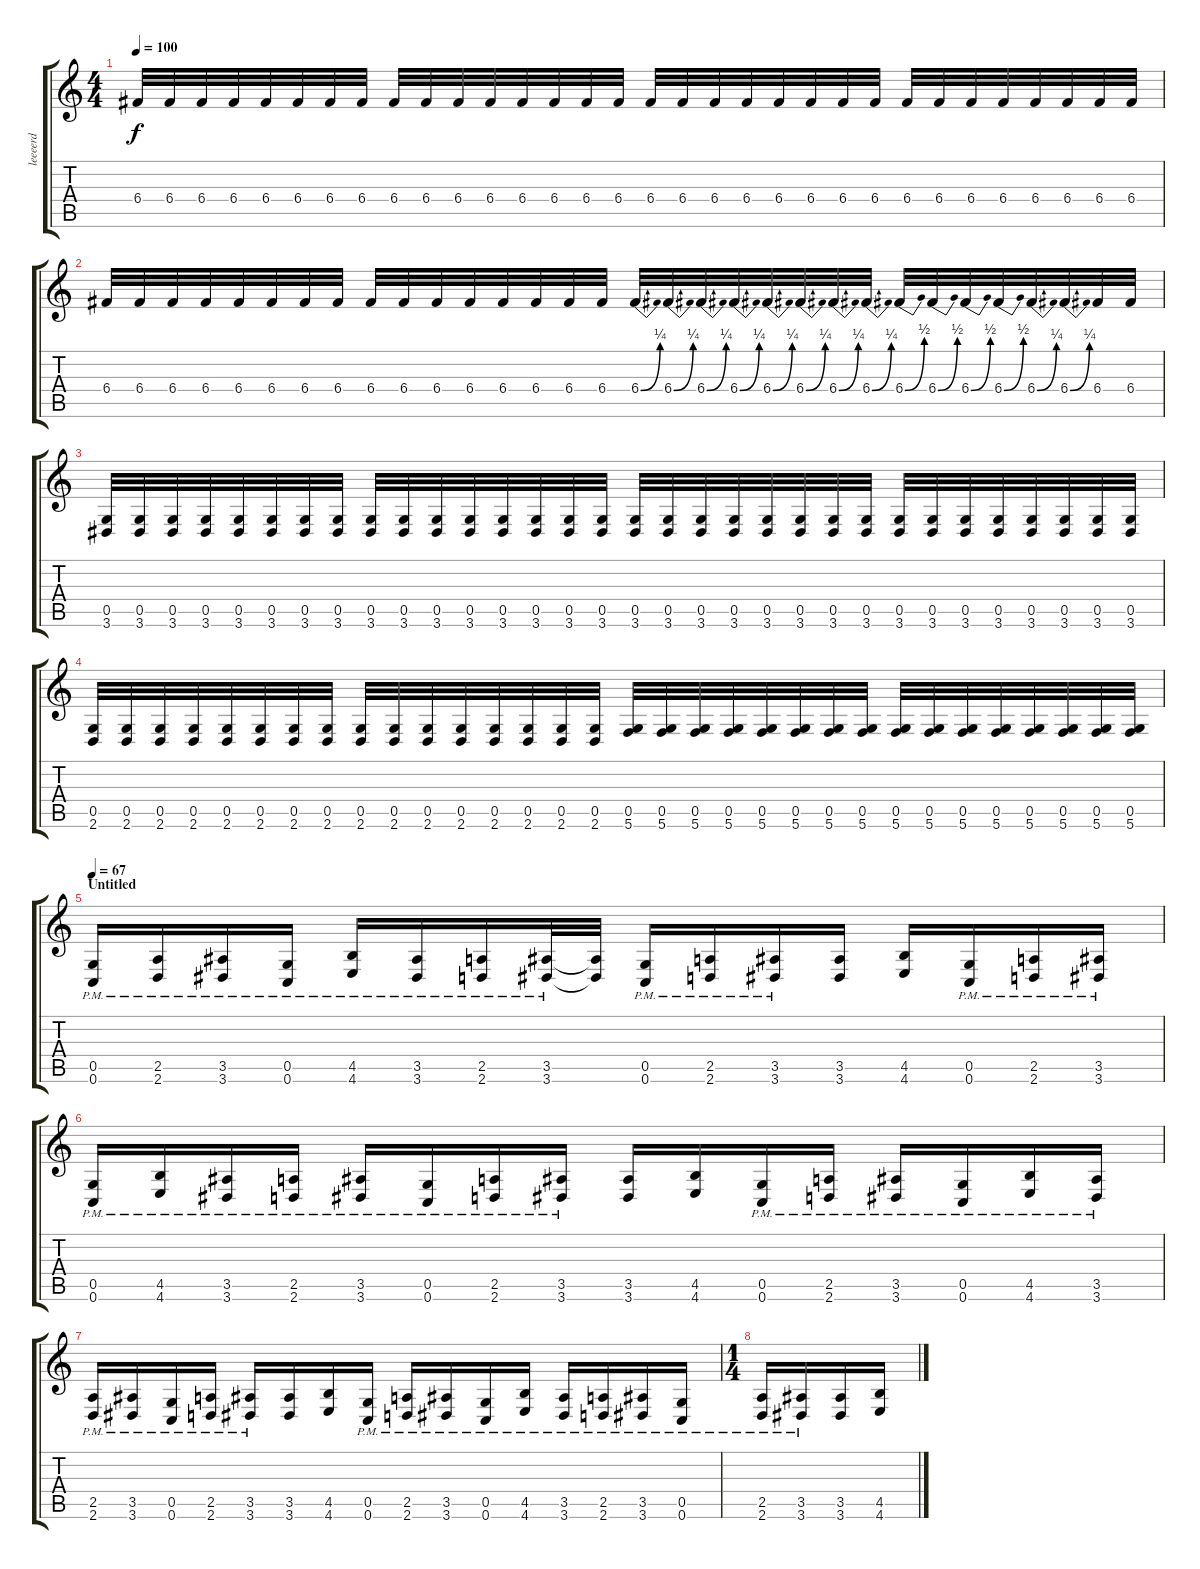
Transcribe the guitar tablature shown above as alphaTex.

\track ("leeeerd" "leeeerd") {instrument distortionguitar}
\staff {score tabs}
\tuning (D4 A3 F3 C3 G2 C2) {hide}
\ts (4 4)
\tempo 100
\clef g2
\ks c
6.4.32{dy f} 6.4.32 6.4.32 6.4.32 6.4.32 6.4.32 6.4.32 6.4.32 6.4.32 6.4.32 6.4.32 6.4.32 6.4.32 6.4.32 6.4.32 6.4.32 6.4.32 6.4.32 6.4.32 6.4.32 6.4.32 6.4.32 6.4.32 6.4.32 6.4.32 6.4.32 6.4.32 6.4.32 6.4.32 6.4.32 6.4.32 6.4.32 |
6.4.32 6.4.32 6.4.32 6.4.32 6.4.32 6.4.32 6.4.32 6.4.32 6.4.32 6.4.32 6.4.32 6.4.32 6.4.32 6.4.32 6.4.32 6.4.32 6.4{be (bend 0 0 60 1)}.32 6.4{be (bend 0 0 60 1)}.32 6.4{be (bend 0 0 60 1)}.32 6.4{be (bend 0 0 60 1)}.32 6.4{be (bend 0 0 60 1)}.32 6.4{be (bend 0 0 60 1)}.32 6.4{be (bend 0 0 60 1)}.32 6.4{be (bend 0 0 60 1)}.32 6.4{be (bend 0 0 60 2)}.32 6.4{be (bend 0 0 60 2)}.32 6.4{be (bend 0 0 60 2)}.32 6.4{be (bend 0 0 60 2)}.32 6.4{be (bend 0 0 60 1)}.32 6.4{be (bend 0 0 60 1)}.32 6.4.32 6.4.32 |
(0.5 3.6).32 (0.5 3.6).32 (0.5 3.6).32 (0.5 3.6).32 (0.5 3.6).32 (0.5 3.6).32 (0.5 3.6).32 (0.5 3.6).32 (0.5 3.6).32 (0.5 3.6).32 (0.5 3.6).32 (0.5 3.6).32 (0.5 3.6).32 (0.5 3.6).32 (0.5 3.6).32 (0.5 3.6).32 (0.5 3.6).32 (0.5 3.6).32 (0.5 3.6).32 (0.5 3.6).32 (0.5 3.6).32 (0.5 3.6).32 (0.5 3.6).32 (0.5 3.6).32 (0.5 3.6).32 (0.5 3.6).32 (0.5 3.6).32 (0.5 3.6).32 (0.5 3.6).32 (0.5 3.6).32 (0.5 3.6).32 (0.5 3.6).32 |
(0.5 2.6).32 (0.5 2.6).32 (0.5 2.6).32 (0.5 2.6).32 (0.5 2.6).32 (0.5 2.6).32 (0.5 2.6).32 (0.5 2.6).32 (0.5 2.6).32 (0.5 2.6).32 (0.5 2.6).32 (0.5 2.6).32 (0.5 2.6).32 (0.5 2.6).32 (0.5 2.6).32 (0.5 2.6).32 (0.5 5.6).32 (0.5 5.6).32 (0.5 5.6).32 (0.5 5.6).32 (0.5 5.6).32 (0.5 5.6).32 (0.5 5.6).32 (0.5 5.6).32 (0.5 5.6).32 (0.5 5.6).32 (0.5 5.6).32 (0.5 5.6).32 (0.5 5.6).32 (0.5 5.6).32 (0.5 5.6).32 (0.5 5.6).32 |
\section ("" "Untitled")
\tempo 67
(0.5{pm} 0.6{pm}).16 (2.5{pm} 2.6{pm}).16 (3.5{pm} 3.6{pm}).16 (0.5{pm} 0.6{pm}).16 (4.5{pm} 4.6{pm}).16 (3.5{pm} 3.6{pm}).16 (2.5{pm} 2.6{pm}).16 (3.5{pm} 3.6{pm}).32 (3.5{t} 3.6{t}).32 (0.5{pm} 0.6{pm}).16 (2.5{pm} 2.6{pm}).16 (3.5{pm} 3.6{pm}).16 (3.5 3.6).16 (4.5 4.6).16 (0.5{pm} 0.6{pm}).16 (2.5{pm} 2.6{pm}).16 (3.5{pm} 3.6{pm}).16 |
(0.5{pm} 0.6{pm}).16 (4.5{pm} 4.6{pm}).16 (3.5{pm} 3.6{pm}).16 (2.5{pm} 2.6{pm}).16 (3.5{pm} 3.6{pm}).16 (0.5{pm} 0.6{pm}).16 (2.5{pm} 2.6{pm}).16 (3.5{pm} 3.6{pm}).16 (3.5 3.6).16 (4.5 4.6).16 (0.5{pm} 0.6{pm}).16 (2.5{pm} 2.6{pm}).16 (3.5{pm} 3.6{pm}).16 (0.5{pm} 0.6{pm}).16 (4.5{pm} 4.6{pm}).16 (3.5{pm} 3.6{pm}).16 |
(2.5{pm} 2.6{pm}).16 (3.5{pm} 3.6{pm}).16 (0.5{pm} 0.6{pm}).16 (2.5{pm} 2.6{pm}).16 (3.5{pm} 3.6{pm}).16 (3.5 3.6).16 (4.5 4.6).16 (0.5{pm} 0.6{pm}).16 (2.5{pm} 2.6{pm}).16 (3.5{pm} 3.6{pm}).16 (0.5{pm} 0.6{pm}).16 (4.5{pm} 4.6{pm}).16 (3.5{pm} 3.6{pm}).16 (2.5{pm} 2.6{pm}).16 (3.5{pm} 3.6{pm}).16 (0.5{pm} 0.6{pm}).16 |
\ts (1 4)
(2.5{pm} 2.6{pm}).16 (3.5{pm} 3.6{pm}).16 (3.5 3.6).16 (4.5 4.6).16
